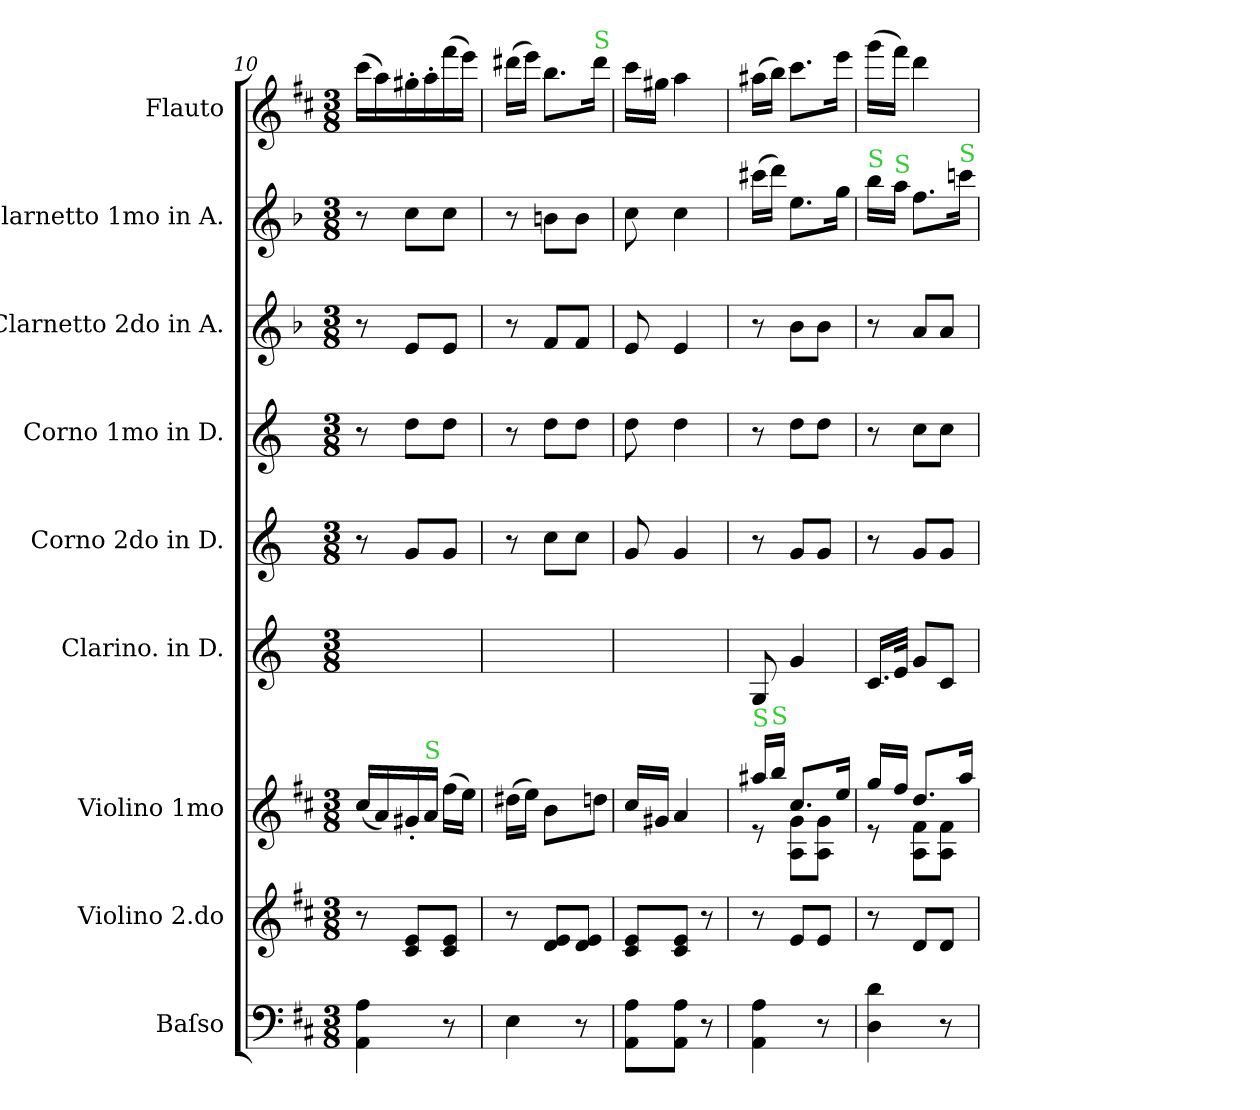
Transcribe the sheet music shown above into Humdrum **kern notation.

**kern	**kern	**kern	**kern	**kern	**kern	**kern	**kern	**kern
*part9	*part8	*part7	*part6	*part5	*part4	*part3	*part2	*part1
*staff9	*staff8	*staff7	*staff6	*staff5	*staff4	*staff3	*staff2	*staff1
*I"Baſso	*I"Violino 2.do	*I"Violino 1mo	*I"Clarino. in D.	*I"Corno 2do in D.	*I"Corno 1mo in D.	*I"Clarnetto 2do in A.	*I"Clarnetto 1mo in A.	*I"Flauto
*I'b	*I'vl 2	*I'vl 1	*I'clno in D	*I'cor 2 in D	*I'cor 1 in D	*	*	*I'fl
*clefF4	*clefG2	*clefG2	*clefG2	*clefG2	*clefG2	*clefG2	*clefG2	*clefG2
*	*	*	*ITrd-1c-2	*ITrd6c10	*ITrd6c10	*ITrd2c3	*ITrd2c3	*
*k[f#c#]	*k[f#c#]	*k[f#c#]	*k[f#c#]	*k[f#c#]	*k[f#c#]	*k[f#c#]	*k[f#c#]	*k[f#c#]
*D:	*D:	*D:	*D:	*D:	*D:	*D:	*D:	*D:
*M3/8	*M3/8	*M3/8	*M3/8	*M3/8	*M3/8	*M3/8	*M3/8	*M3/8
=10	=10	=10	=10	=10	=10	=10	=10	=10
4AA\ 4A\	8r	(16cc#/LL	4.ryy	8r	8r	8r	8r	(16ccc#\LL
.	.	16a/)	.	.	.	.	.	16aa\)
.	8c#/ 8e/L	16g#X'/	.	8A/L	8e\L	8c#/L	8a\L	16gg#X'\
!	!	!LO:TX:a:color=limegreen:t=S	!	!	!	!	!	!
.	.	16a/JJ	.	.	.	.	.	16aa'\
8r	8c#/ 8e/J	(16ff#\LL	.	8A/J	8e\J	8c#/J	8a\J	(16fff#\
.	.	16ee\JJ)	.	.	.	.	.	16eee\JJ)
=11	=11	=11	=11	=11	=11	=11	=11	=11
4E\	8r	(16dd#X\LL	4.ryy	8r	8r	8r	8r	(16ddd#X\LL
.	.	16ee\JJ)	.	.	.	.	.	16eee\JJ)
!	!	!LO:N:vis=8	!	!	!	!	!	!
.	8d/ 8e/L	8.b\L	.	8d\L	8e\L	8d/L	8g#X\L	8.bb\L
8r	8d/ 8e/J	.	.	8d\J	8e\J	8d/J	8g#\J	.
!	!	!	!	!	!	!	!	!LO:TX:a:color=limegreen:t=S
!	!	!LO:N:vis=8	!	!	!	!	!	!
.	.	16ddn\J	.	.	.	.	.	16ddd#\Jk
=12	=12	=12	=12	=12	=12	=12	=12	=12
8AA\ 8A\L	8c#/ 8e/L	16cc#/LL	4.ryy	8A/	8e\	8c#/	8a\	16ccc#\LL
.	.	16g#X/JJ	.	.	.	.	.	16gg#X\JJ
8AA\ 8A\J	8c#/ 8e/J	4a/	.	4A/	4e\	4c#/	4a\	4aa\
8r	8r	.	.	.	.	.	.	.
=13	=13	=13	=13	=13	=13	=13	=13	=13
*	*	*^	*	*	*	*	*	*
!	!	!LO:TX:a:color=limegreen:t=S	!	!	!	!	!	!	!
4AA\ 4A\	8r	16aa#X!/LL	8r	8A/	8r	8r	8r	(>16aa#X\LL	(16aa#X\LL
!	!	!LO:TX:a:color=limegreen:t=S	!	!	!	!	!	!	!
.	.	16bb!/JJ	.	.	.	.	.	16bb\JJ)	16bb\JJ)
.	8e/L	8.cc#!/L	8A\ 8g\L	4a/	8A/L	8e\L	8g\L	8.cc#\L	8.ccc#\L
8r	8e/J	.	8A\ 8g\J	.	8A/J	8e\J	8g\J	.	.
.	.	16ee!/Jk	.	.	.	.	.	16ee\Jk	16eee\Jk
=14	=14	=14	=14	=14	=14	=14	=14	=14	=14
!	!	!	!	!	!	!	!	!LO:TX:a:color=limegreen:t=S	!
!	!	!	!	!LO:N:vis=16.	!	!	!	!	!
4D\ 4d\	8r	16gg!/LL	8r	16d/LL	8r	8r	8r	16gg\LL	(16ggg\LL
!	!	!	!	!	!	!	!	!LO:TX:a:color=limegreen:t=S	!
!	!	!	!	!LO:N:vis=32	!	!	!	!	!
.	.	16ff#!/JJ	.	16f#/JJk	.	.	.	16ff#\JJ	16fff#\JJ)
.	8d/L	8.dd!/L	8A\ 8f#\L	8a/L	8A/L	8d\L	8f#/L	8.dd\L	4ddd\
8r	8d/J	.	8A\ 8f#\J	8d/J	8A/J	8d\J	8f#/J	.	.
!	!	!	!	!	!	!	!	!LO:TX:a:color=limegreen:t=S	!
.	.	16aa!/Jk	.	.	.	.	.	16aan\Jk	.
*	*	*v	*v	*	*	*	*	*	*
=	=	=	=	=	=	=	=	=
*-	*-	*-	*-	*-	*-	*-	*-	*-
